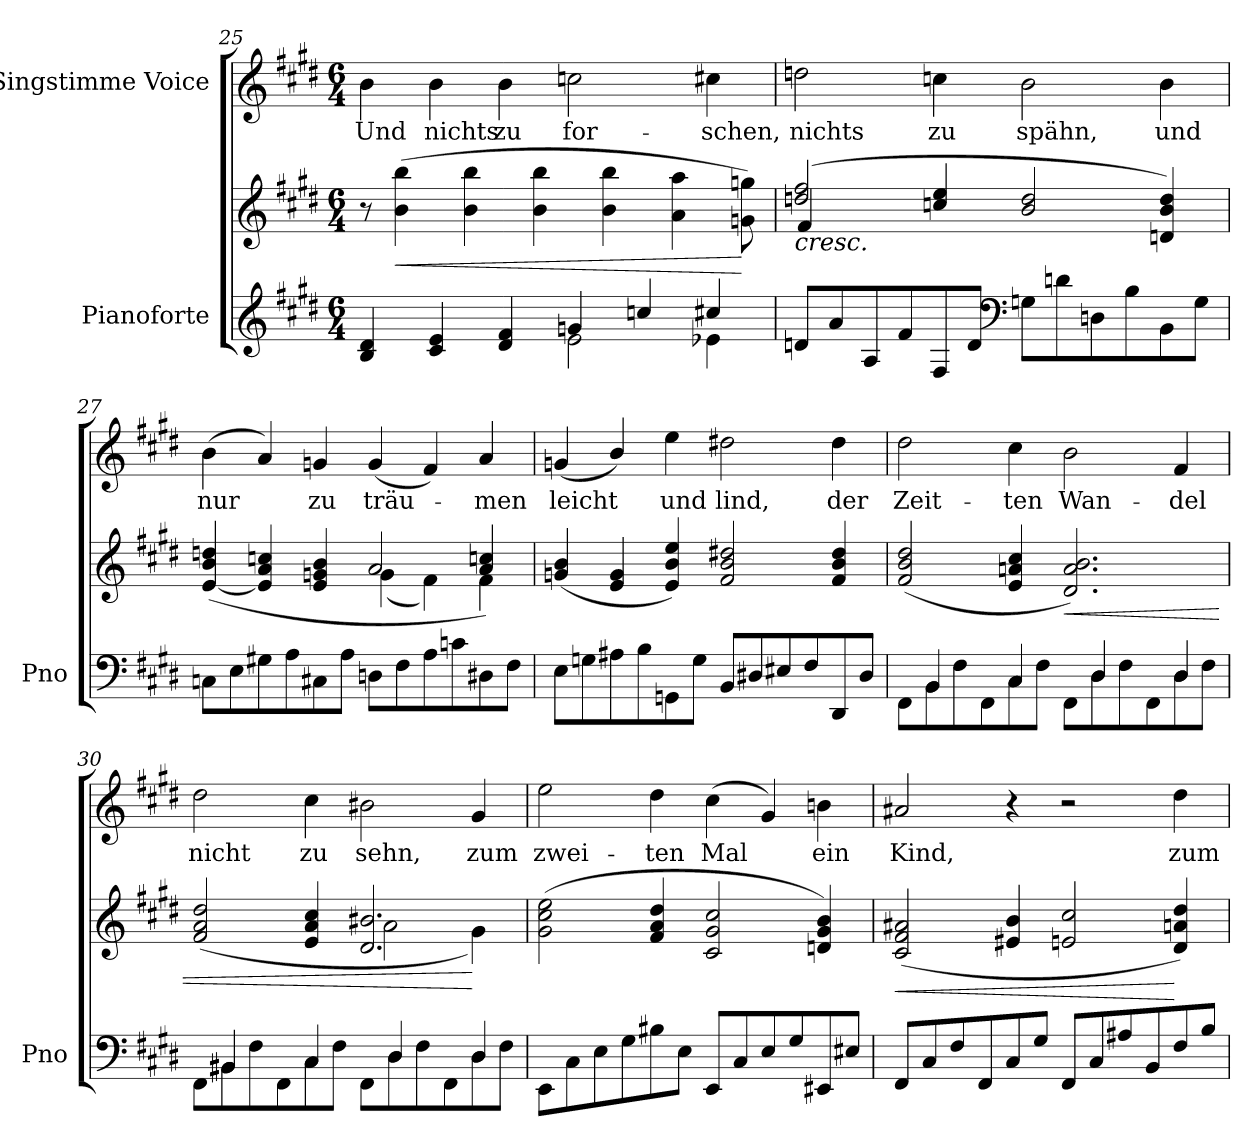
**kern	**kern	**dynam	**kern	**text
*part2	*part2	*part2	*part1	*part1
*staff3	*staff2	*staff2/3	*staff1	*staff1
*I"Pianoforte	*	*	*I"Singstimme Voice	*
*I'Pno	*	*	*	*
*clefG2	*clefG2	*	*clefG2	*
*k[f#c#g#d#]	*k[f#c#g#d#]	*	*k[f#c#g#d#]	*
*M6/4	*M6/4	*	*M6/4	*
=25	=25	=25	=25	=25
*^	*	*	*	*
!	!	!	!	!	!LO:LY:b
4B/ 4d#/	2.ryy	8r	.	4b\	Und
!	!	!	!LO:HP:b	!	!
.	.	(>4b\ 4bb\	<	.	.
!	!	!	!	!	!LO:LY:b
4c#/ 4e/	.	.	.	4b\	nichts
.	.	4b\ 4bb\	.	.	.
!	!	!	!	!	!LO:LY:b
4d#/ 4f#/	.	.	.	4b\	zu
.	.	4b\ 4bb\	.	.	.
!	!	!	!	!	!LO:LY:b
4gn/	2e\	.	.	2ccn\	for-
.	.	4b\ 4bb\	.	.	.
4ccn/	.	.	.	.	.
.	.	4a\ 4aa\	.	.	.
!	!	!	!	!	!LO:LY:b
4cc#X/	4e-X\	.	.	4cc#X\	-schen,
.	.	8gn\ 8ggn\)	[	.	.
*v	*v	*	*	*	*
=26	=26	=26	=26	=26
*	*^	*	*	*
!	!LO:TX:b:i:t=cresc.	!	!	!	!
!	!	!	!	!	!LO:LY:b
8dn/L	(>2ddn/ 2ff#/	4f#/	.	2ddn\	nichts
8a/	.	.	.	.	.
8A/	.	1ryy	.	.	.
8f#/	.	.	.	.	.
!	!	!	!	!	!LO:LY:b
8F#/	4ccn/ 4ee/	.	.	4ccn\	zu
8d/J	.	.	.	.	.
*clefF4	*	*	*	*	*
!	!	!	!	!	!LO:LY:b
8Gn\L	2b/ 2dd/	.	.	2b\	spähn,
8dn\	.	.	.	.	.
8Dn\	.	.	.	.	.
8B\	.	.	.	.	.
!	!	!	!	!	!LO:LY:b
8BB\	4dn/ 4b/ 4dd/)	4ryy	.	4b\	und
8G\J	.	.	.	.	.
!!LO:LB:g=z
=27	=27	=27	=27	=27	=27
!	!	!	!	!	!LO:LY:b
8Cn\L	(>[<4e/ 4b/ 4ddn/	2.ryy	.	(>4b\	nur
8E\	.	.	.	.	.
8G#X\	4e/] 4a/ 4ccn/	.	.	4a/)	.
8A\	.	.	.	.	.
!	!	!	!	!	!LO:LY:b
8C#X\	4e/ 4gn/ 4b/	.	.	4gn/	zu
8A\J	.	.	.	.	.
!	!	!	!	!	!LO:LY:b
8Dn\L	2a/	(4g\	.	(<4g/	träu-
8F#\	.	.	.	.	.
8A\	.	4f#\)	.	4f#/)	.
8cn\	.	.	.	.	.
!	!	!	!	!	!LO:LY:b
8D#X\	4a/ 4ccn/)	4f#\	.	4a/	-men
8F#\J	.	.	.	.	.
*	*v	*v	*	*	*
=28	=28	=28	=28	=28
!	!	!	!	!LO:LY:b
8E\L	(>4gn/ 4b/	.	(<4gn/	leicht
8Gn\	.	.	.	.
8A#X\	4e/ 4g/	.	4b/)	.
8B\	.	.	.	.
!	!	!	!	!LO:LY:b
8GGn\	4e/ 4b/ 4ee/)	.	4ee\	und
8G\J	.	.	.	.
!	!	!	!	!LO:LY:b
8BB/L	2f#/ 2b/ 2dd#X/	.	2dd#X\	lind,
8D#X/	.	.	.	.
8E#X/	.	.	.	.
8F#/	.	.	.	.
!	!	!	!	!LO:LY:b
8DD#/	4f#/ 4b/ 4dd#/	.	4dd#\	der
8D#/J	.	.	.	.
=29	=29	=29	=29	=29
*^	*	*	*	*
!	!	!	!	!	!LO:LY:b
8FF#\L	8ryy	(<2f#/ 2b/ 2dd#/	.	2dd#\	Zeit-
8BB\	4BB/	.	.	.	.
8F#\	.	.	.	.	.
8FF#\	8ryy	.	.	.	.
!	!	!	!	!	!LO:LY:b
8C#\	4C#/	4e/ 4an/ 4cc#/	.	4cc#\	-ten
8F#\J	.	.	.	.	.
!	!	!	!LO:HP:b	!	!LO:LY:b
8FF#\L	8ryy	2.d#/ 2.a/ 2.b/)	<	2b\	Wan-
8D#\	4D#/	.	.	.	.
8F#\	.	.	.	.	.
8FF#\	8ryy	.	.	.	.
!	!	!	!	!	!LO:LY:b
8D#\	4D#/	.	.	4f#/	-del
8F#\J	.	.	.	.	.
!!LO:LB:g=z
=30	=30	=30	=30	=30	=30
*	*	*^	*	*	*
!	!	!	!	!	!	!LO:LY:b
8FF#\L	8ryy	(2f#/ 2a/ 2dd#/	2.ryy	.	2dd#\	nicht
8BB#X\	4BB#/	.	.	.	.	.
8F#\	.	.	.	.	.	.
8FF#\	8ryy	.	.	.	.	.
!	!	!	!	!	!	!LO:LY:b
8C#\	4C#/	4e/ 4a/ 4cc#/	.	.	4cc#\	zu
8F#\J	.	.	.	.	.	.
!	!	!	!	!	!	!LO:LY:b
8FF#\L	8ryy	2.d#/ 2.b#X/	2a\	.	2b#X\	sehn,
8D#\	4D#/	.	.	.	.	.
8F#\	.	.	.	.	.	.
8FF#\	8ryy	.	.	.	.	.
!	!	!	!	!	!	!LO:LY:b
8D#\	4D#/	.	4g#\)	[	4g#/	zum
8F#\J	.	.	.	.	.	.
*v	*v	*	*	*	*	*
*	*v	*v	*	*	*
=31	=31	=31	=31	=31
!	!	!	!	!LO:LY:b
8EE\L	(>2g#\ 2cc#\ 2ee\	.	2ee\	zwei-
8C#\	.	.	.	.
8E\	.	.	.	.
8G#\	.	.	.	.
!	!	!	!	!LO:LY:b
8B#X\	4f#/ 4a/ 4dd#/	.	4dd#\	-ten
8E\J	.	.	.	.
!	!	!	!	!LO:LY:b
8EE/L	2c#/ 2g#/ 2cc#/	.	(>4cc#\	Mal
8C#/	.	.	.	.
8E/	.	.	4g#/)	.
8G#/	.	.	.	.
!	!	!	!	!LO:LY:b
8EE#X/	4dn/ 4g#/ 4b/)	.	4bn\	ein
8E#X/J	.	.	.	.
=32	=32	=32	=32	=32
!	!	!LO:HP:b	!	!LO:LY:b
8FF#/L	(>2c#/ 2f#/ 2a#X/	<	2a#X/	Kind,
8C#/	.	.	.	.
8F#/	.	.	.	.
8FF#/	.	.	.	.
8C#/	4e#X/ 4b/	.	4r	.
8G#/J	.	.	.	.
8FF#/L	2en/ 2cc#/	.	2r	.
8C#/	.	.	.	.
8A#X/	.	.	.	.
8BB/	.	.	.	.
!	!	!	!	!LO:LY:b
8F#/	4d#/ 4an/ 4dd#/)	[	4dd#\	zum
8B/J	.	.	.	.
=	=	=	=	=
*-	*-	*-	*-	*-
